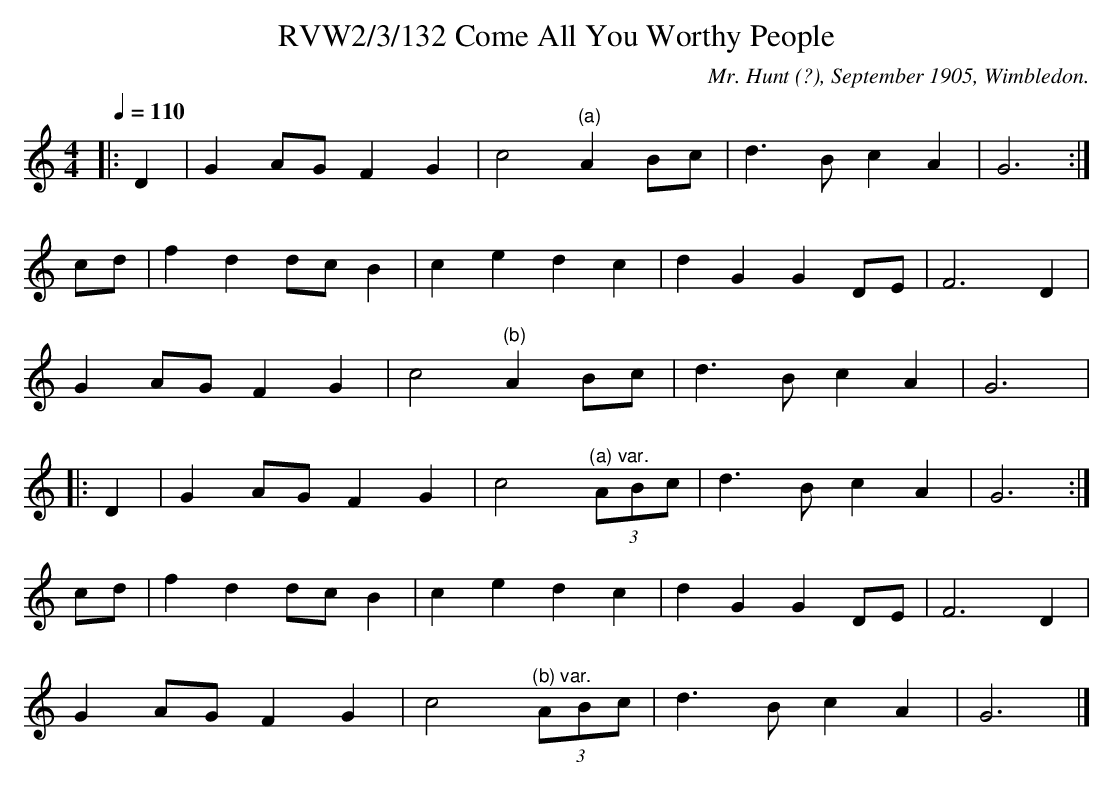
X:1
T:RVW2/3/132 Come All You Worthy People
C:Mr. Hunt (?), September 1905, Wimbledon.
L:1/4
Q:1/4=110
M:4/4
K:Gmix
|: D | G A/G/ F G | c2"^(a)" A B/c/ | d3/2 B/ c A | G3 :|$ c/d/ | f d d/c/ B | c e d c |
d G G D/E/ | F3 D |$ G A/G/ F G | c2"^(b)" A B/c/ | d3/2 B/ c A | G3 |:$ D | G A/G/ F G |
c2"^(a) var." (3A/B/c/ | d3/2 B/ c A | G3 :|$ c/d/ | f d d/c/ B | c e d c | d G G D/E/ | F3 D |$
G A/G/ F G | c2"^(b) var." (3A/B/c/ | d3/2 B/ c A | G3 |]
